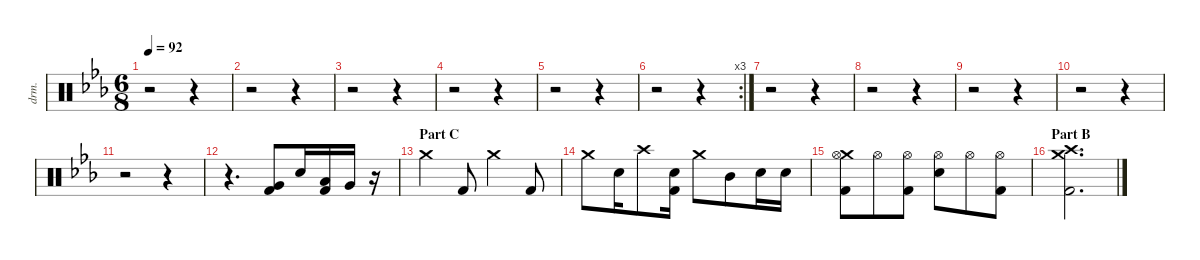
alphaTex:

\defaultSystemsLayout 4
\hideDynamics
\bracketExtendMode nobrackets
\track ("Drums - Martin Mendez" "drm.") {instrument percussion}
\staff {score}
\articulation defaults
\ts (6 8)
\tempo 92
\clef neutral
\ks cminor
r.2{dy f} r.4 |
r.2 r.4 |
r.2 r.4 |
r.2 r.4 |
r.2 r.4 |
\rc 3
r.2 r.4 |
r.2 r.4 |
r.2 r.4 |
r.2 r.4 |
r.2 r.4 |
r.2 r.4 |
r.4{d} ("Very Low Tom (hit)"{acc forcenatural} "Kick (hit) 2"{acc forcenatural}).8 "Snare (hit) 2"{acc forcenatural}.16 ("Low Tom (hit)"{acc forcenatural} "Kick (hit) 2"{acc forcenatural}).16 "Very Low Tom (hit)"{acc forcenatural}.16 r.16 |
\section ("" "Part C")
"Crash medium (hit)"{acc forcenatural}.4 "Kick (hit) 2"{acc forcenatural}.8 "Crash medium (hit)"{acc forcenatural}.4 "Kick (hit) 2"{acc forcenatural}.8 |
"Crash medium (hit)"{acc forcenatural}.8 "Snare (hit) 2"{acc forcenatural}.16 "Crash high (hit)"{acc forcenatural}.8 ("Snare (hit) 2"{acc forcenatural} "Kick (hit) 2"{acc forcenatural}).16 "Crash medium (hit)"{acc forcenatural}.8 "Mid Tom (hit)"{acc forcenatural}.8 "Snare (hit) 2"{acc forcenatural}.16 "Snare (hit) 2"{acc forcenatural}.16 |
("Crash medium (hit)"{acc forcenatural} "Hi-Hat (open)"{acc forcenatural} "Kick (hit) 2"{acc forcenatural}).8 "Hi-Hat (open)"{acc forcenatural}.8 ("Hi-Hat (open)"{acc forcenatural} "Kick (hit) 2"{acc forcenatural}).8 ("Hi-Hat (open)"{acc forcenatural} "Snare (hit) 2"{acc forcenatural}).8 "Hi-Hat (open)"{acc forcenatural}.8 ("Hi-Hat (open)"{acc forcenatural} "Kick (hit) 2"{acc forcenatural}).8 |
\section ("" "Part B")
("Crash medium (hit)"{acc forcenatural} "Crash high (hit)"{acc forcenatural} "Kick (hit) 2"{acc forcenatural}).2{d}
